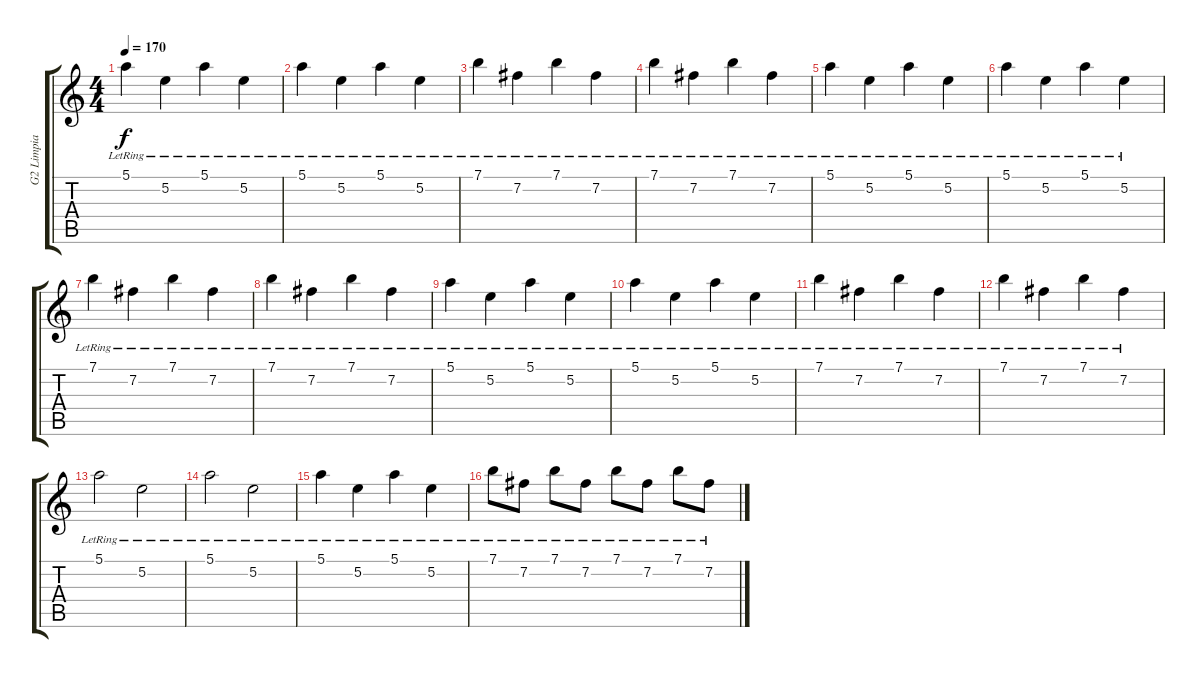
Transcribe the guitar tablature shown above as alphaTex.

\track ("G2 Limpia" "G2 Limpia") {instrument electricguitarclean}
\staff {score tabs}
\tuning (E4 B3 G3 D3 A2 E2) {hide}
\ts (4 4)
\tempo 170
\clef g2
\ks c
5.1{lr}.4{dy f} 5.2{lr}.4 5.1{lr}.4 5.2{lr}.4 |
5.1{lr}.4 5.2{lr}.4 5.1{lr}.4 5.2{lr}.4 |
7.1{lr}.4 7.2{lr}.4 7.1{lr}.4 7.2{lr}.4 |
7.1{lr}.4 7.2{lr}.4 7.1{lr}.4 7.2{lr}.4 |
5.1{lr}.4 5.2{lr}.4 5.1{lr}.4 5.2{lr}.4 |
5.1{lr}.4 5.2{lr}.4 5.1{lr}.4 5.2{lr}.4 |
7.1{lr}.4 7.2{lr}.4 7.1{lr}.4 7.2{lr}.4 |
7.1{lr}.4 7.2{lr}.4 7.1{lr}.4 7.2{lr}.4 |
5.1{lr}.4 5.2{lr}.4 5.1{lr}.4 5.2{lr}.4 |
5.1{lr}.4 5.2{lr}.4 5.1{lr}.4 5.2{lr}.4 |
7.1{lr}.4 7.2{lr}.4 7.1{lr}.4 7.2{lr}.4 |
7.1{lr}.4 7.2{lr}.4 7.1{lr}.4 7.2{lr}.4 |
5.1{lr}.2 5.2{lr}.2 |
5.1{lr}.2 5.2{lr}.2 |
5.1{lr}.4 5.2{lr}.4 5.1{lr}.4 5.2{lr}.4 |
7.1{lr}.8 7.2{lr}.8 7.1{lr}.8 7.2{lr}.8 7.1{lr}.8 7.2{lr}.8 7.1{lr}.8 7.2{lr}.8
